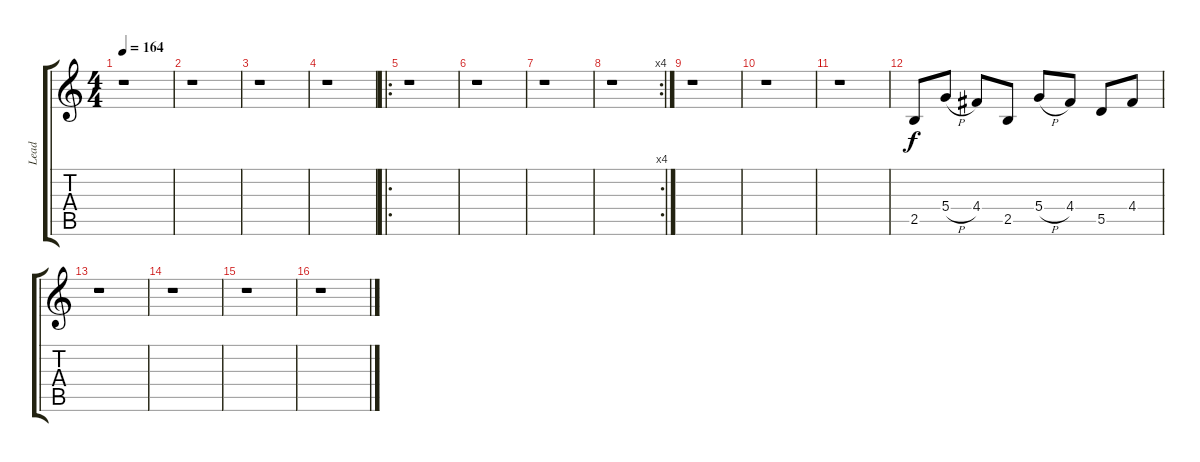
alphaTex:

\track ("Lead" "Lead") {instrument distortionguitar}
\staff {score tabs}
\tuning (E4 B3 G3 D3 A2 E2) {hide}
\ts (4 4)
\tempo 164
\clef g2
\ks c
r.1{dy f} |
r.1 |
r.1 |
r.1 |
\ro
r.1 |
r.1 |
r.1 |
\rc 4
r.1 |
r.1 |
r.1 |
r.1 |
2.5.8 5.4{h}.8 4.4.8 2.5.8 5.4{h}.8 4.4.8 5.5.8 4.4.8 |
r.1 |
r.1 |
r.1 |
r.1
